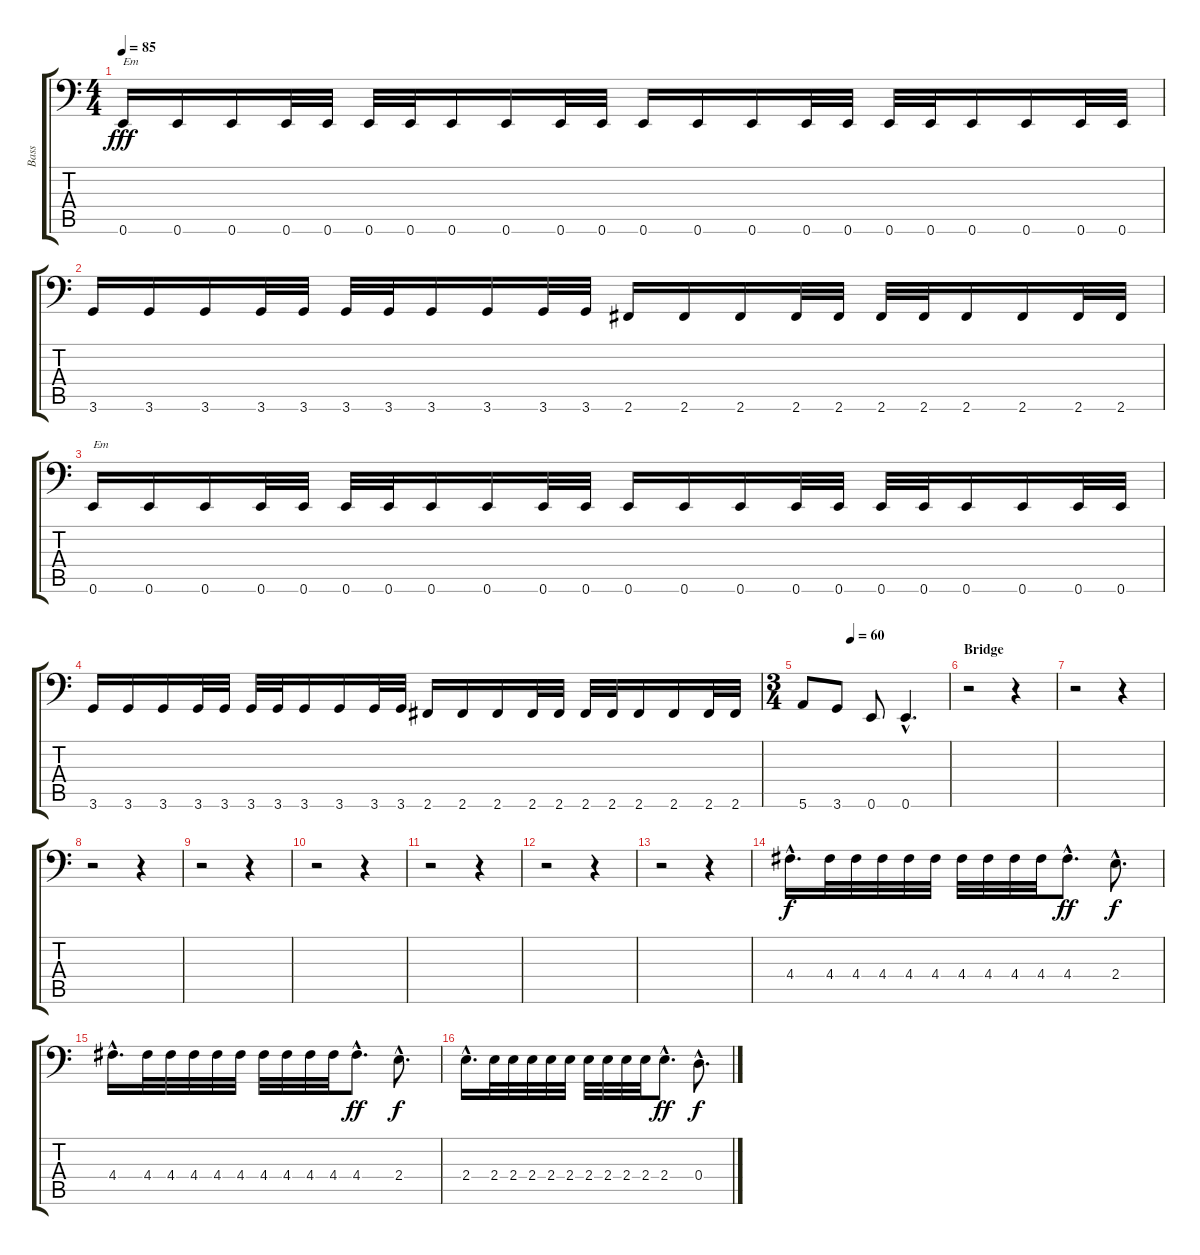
\track ("Bass" "Bass") {instrument electricbassfinger}
\staff {score tabs}
\tuning (E3 B2 G2 D2 A1 E1) {hide}
\ts (4 4)
\tempo 85
\clef f4
\ks c
0.6.16{txt "Em" dy fff balance 8} 0.6.16 0.6.16 0.6.32 0.6.32 0.6.32 0.6.32 0.6.16 0.6.16 0.6.32 0.6.32 0.6.16 0.6.16 0.6.16 0.6.32 0.6.32 0.6.32 0.6.32 0.6.16 0.6.16 0.6.32 0.6.32 |
3.6.16 3.6.16 3.6.16 3.6.32 3.6.32 3.6.32 3.6.32 3.6.16 3.6.16 3.6.32 3.6.32 2.6.16 2.6.16 2.6.16 2.6.32 2.6.32 2.6.32 2.6.32 2.6.16 2.6.16 2.6.32 2.6.32 |
0.6.16{txt "Em" balance 8} 0.6.16 0.6.16 0.6.32 0.6.32 0.6.32 0.6.32 0.6.16 0.6.16 0.6.32 0.6.32 0.6.16 0.6.16 0.6.16 0.6.32 0.6.32 0.6.32 0.6.32 0.6.16 0.6.16 0.6.32 0.6.32 |
3.6.16 3.6.16 3.6.16 3.6.32 3.6.32 3.6.32 3.6.32 3.6.16 3.6.16 3.6.32 3.6.32 2.6.16 2.6.16 2.6.16 2.6.32 2.6.32 2.6.32 2.6.32 2.6.16 2.6.16 2.6.32 2.6.32 |
\ts (3 4)
\tempo (60 0.3333333333333333)
5.6.8 3.6.8 0.6.8 0.6{hac}.4{d} |
\section ("" "Bridge")
r.2 r.4 |
r.2 r.4 |
r.2 r.4 |
r.2 r.4 |
r.2 r.4 |
r.2 r.4 |
r.2 r.4 |
r.2 r.4 |
4.4{hac}.16{d dy f} 4.4.32 4.4.32 4.4.32 4.4.32 4.4.32 4.4.32 4.4.32 4.4.32 4.4.32 4.4{hac}.8{d dy ff} 2.4{hac}.8{d dy f} |
4.4{hac}.16{d} 4.4.32 4.4.32 4.4.32 4.4.32 4.4.32 4.4.32 4.4.32 4.4.32 4.4.32 4.4{hac}.8{d dy ff} 2.4{hac}.8{d dy f} |
2.4{hac}.16{d} 2.4.32 2.4.32 2.4.32 2.4.32 2.4.32 2.4.32 2.4.32 2.4.32 2.4.32 2.4{hac}.8{d dy ff} 0.4{hac}.8{d dy f}
